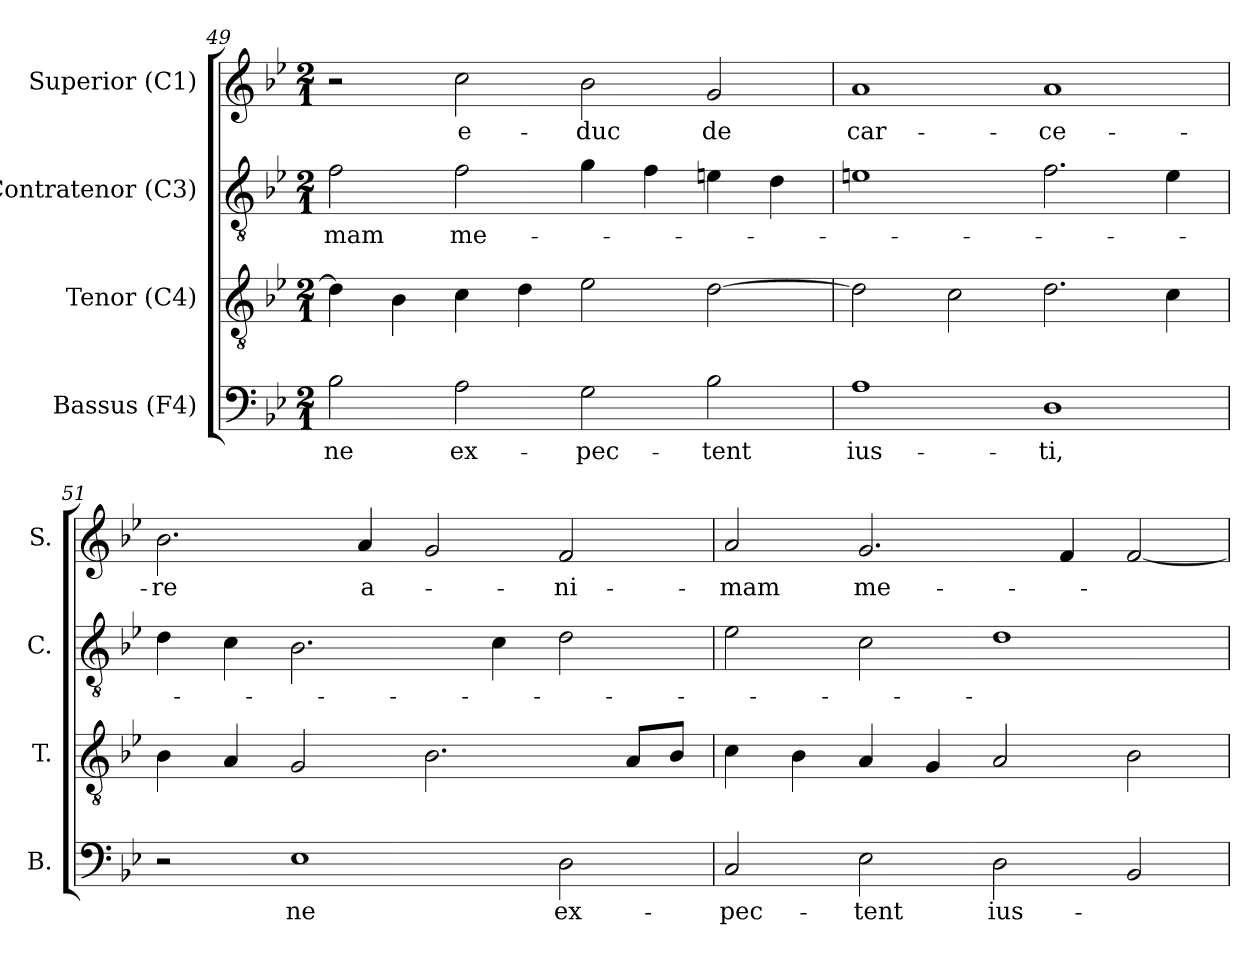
**kern	**text	**kern	**kern	**text	**kern	**text
*part4	*part4	*part3	*part2	*part2	*part1	*part1
*staff4	*staff4	*staff3	*staff2	*staff2	*staff1	*staff1
*I"Bassus (F4)	*	*I"Tenor (C4)	*I"Contratenor (C3)	*	*I"Superior (C1)	*
*I'B.	*	*I'T.	*I'C.	*	*I'S.	*
*clefF4	*	*clefGv2	*clefGv2	*	*clefG2	*
*	*	*ITrd7c12	*ITrd7c12	*	*	*
*k[b-e-]	*	*k[b-e-]	*k[b-e-]	*	*k[b-e-]	*
*B-:	*	*B-:	*B-:	*	*B-:	*
*M2/1	*	*M2/1	*M2/1	*	*M2/1	*
=49	=49	=49	=49	=49	=49	=49
!	!LO:LY:b:color=#000000	!	!	!	!	!
!	!	!	!	!LO:LY:b:color=#000000	!	!
2B-i\	ne	4Di\]	2Fi\	-mam	2r	.
.	.	4BB-i\	.	.	.	.
!	!LO:LY:b:color=#000000	!	!	!	!	!
!	!	!	!	!LO:LY:b:color=#000000	!	!
!	!	!	!	!	!	!LO:LY:b:color=#000000
2Ai\	ex-	4Ci\	2Fi\	me-	2cci\	e-
.	.	4Di\	.	.	.	.
!	!LO:LY:b:color=#000000	!	!	!	!	!
!	!	!	!	!	!	!LO:LY:b:color=#000000
2Gi\	-pec-	2E-i\	4Gi\	.	2b-i\	-duc
.	.	.	4Fi\	.	.	.
!	!LO:LY:b:color=#000000	!	!	!	!	!
!	!	!	!	!	!	!LO:LY:b:color=#000000
2B-i\	-tent	[2Di\	4Ei\	.	2gi/	de
.	.	.	4Di\	.	.	.
!!LO:PB:g=z
=50	=50	=50	=50	=50	=50	=50
!	!LO:LY:b:color=#000000	!	!	!	!	!
!	!	!	!	!	!	!LO:LY:b:color=#000000
1Ai	ius-	2Di\]	1Ei	.	1ai	car-
.	.	2Ci\	.	.	.	.
!	!LO:LY:b:color=#000000	!	!	!	!	!
!	!	!	!	!	!	!LO:LY:b:color=#000000
1Di	-ti,	2.Di\	2.Fi\	.	1ai	-ce-
.	.	4Ci\	4Ei\	.	.	.
=51	=51	=51	=51	=51	=51	=51
!	!	!	!	!	!	!LO:LY:b:color=#000000
2r	.	4BB-i\	4Di\	.	2.b-i\	-re
.	.	4AAi/	4Ci\	.	.	.
!	!LO:LY:b:color=#000000	!	!	!	!	!
1E-i	ne	2GGi/	2.BB-i\	.	.	.
!	!	!	!	!	!	!LO:LY:b:color=#000000
.	.	.	.	.	4ai/	a-
.	.	2.BB-i\	.	.	2gi/	.
.	.	.	4Ci\	.	.	.
!	!LO:LY:b:color=#000000	!	!	!	!	!
!	!	!	!	!	!	!LO:LY:b:color=#000000
2Di\	ex-	.	2Di\	.	2fi/	-ni-
.	.	8AAi/L	.	.	.	.
.	.	8BB-i/J	.	.	.	.
=52	=52	=52	=52	=52	=52	=52
!	!LO:LY:b:color=#000000	!	!	!	!	!
!	!	!	!	!	!	!LO:LY:b:color=#000000
2Ci/	-pec-	4Ci\	2E-i\	.	2ai/	-mam
.	.	4BB-i\	.	.	.	.
!	!LO:LY:b:color=#000000	!	!	!	!	!
!	!	!	!	!	!	!LO:LY:b:color=#000000
2E-i\	-tent	4AAi/	2Ci\	.	2.gi/	me-
.	.	4GGi/	.	.	.	.
!	!LO:LY:b:color=#000000	!	!	!	!	!
2Di\	ius-	2AAi/	1Di	.	.	.
.	.	.	.	.	4fi/	.
2BB-i/	.	2BB-i\	.	.	[2fi/	.
=	=	=	=	=	=	=
*-	*-	*-	*-	*-	*-	*-
